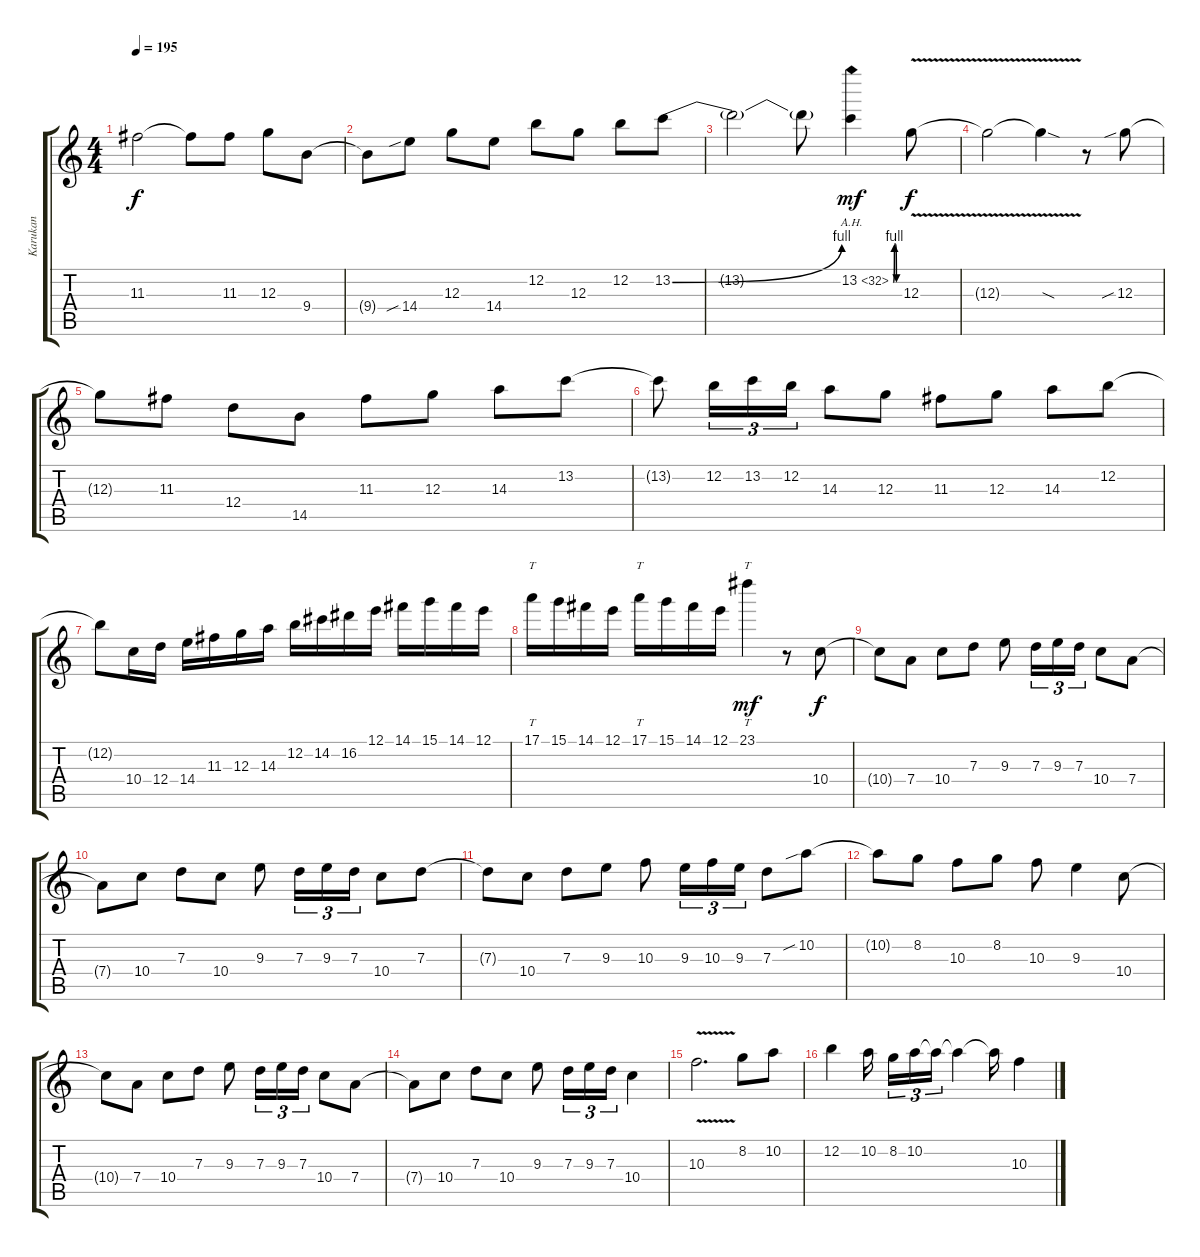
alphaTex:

\track ("Karukan" "Karukan") {instrument distortionguitar}
\staff {score tabs}
\tuning (E4 B3 G3 D3 A2 E2) {hide}
\ts (4 4)
\tempo 195
\clef g2
\ks c
11.3{t}.2{dy f} 11.3{t}.8 11.3.8 12.3.8 9.4.8 |
9.4{t}.8 14.4{sib}.8 12.3.8 14.4.8 12.2.8 12.3.8 12.2.8 13.2{be (bend 0 0 60 4)}.8 |
13.2{t}.2 13.2{t}.8 13.2{be (custom 0 0 10 4 20 4 30 0 60 0) ah 19}.4{dy mf} 12.3{v}.8{dy f} |
12.3{v t}.2 12.3{sod t}.4 r.8 12.3{sib}.8 |
12.3{t}.8 11.3.8 12.4.8 14.5.8 11.3.8 12.3.8 14.3.8 13.2.8 |
13.2{t}.8 12.2.16{tu (3 2)} 13.2.16{tu (3 2)} 12.2.16{tu (3 2)} 14.3.8 12.3.8 11.3.8 12.3.8 14.3.8 12.2.8 |
12.2{t}.8 10.4.16 12.4.16 14.4.16 11.3.16 12.3.16 14.3.16 12.2.16 14.2.16 16.2.16 12.1.16 14.1.16 15.1.16 14.1.16 12.1.16 |
17.1.16{tt} 15.1.16 14.1.16 12.1.16 17.1.16{tt} 15.1.16 14.1.16 12.1.16 23.1.4{tt dy mf} r.8 10.4.8{dy f volume 13} |
10.4{t}.8 7.4.8 10.4.8 7.3.8 9.3.8 7.3.16{tu (3 2)} 9.3.16{tu (3 2)} 7.3.16{tu (3 2)} 10.4.8 7.4.8 |
7.4{t}.8 10.4.8 7.3.8 10.4.8 9.3.8 7.3.16{tu (3 2)} 9.3.16{tu (3 2)} 7.3.16{tu (3 2)} 10.4.8 7.3.8 |
7.3{t}.8 10.4.8 7.3.8 9.3.8 10.3.8 9.3.16{tu (3 2)} 10.3.16{tu (3 2)} 9.3.16{tu (3 2)} 7.3.8 10.2{sib}.8 |
10.2{t}.8 8.2.8 10.3.8 8.2.8 10.3.8 9.3.4 10.4.8 |
10.4{t}.8 7.4.8 10.4.8 7.3.8 9.3.8 7.3.16{tu (3 2)} 9.3.16{tu (3 2)} 7.3.16{tu (3 2)} 10.4.8 7.4.8 |
7.4{t}.8 10.4.8 7.3.8 10.4.8 9.3.8 7.3.16{tu (3 2)} 9.3.16{tu (3 2)} 7.3.16{tu (3 2)} 10.4.4 |
10.3{v}.2{d} 8.2.8 10.2.8 |
12.2.4 10.2.16{beam splitsecondary} 8.2.16{tu (3 2)} 10.2.16{tu (3 2)} 10.2{t}.16{tu (3 2)} 10.2{t}.4 10.2{t}.16 10.3.4
